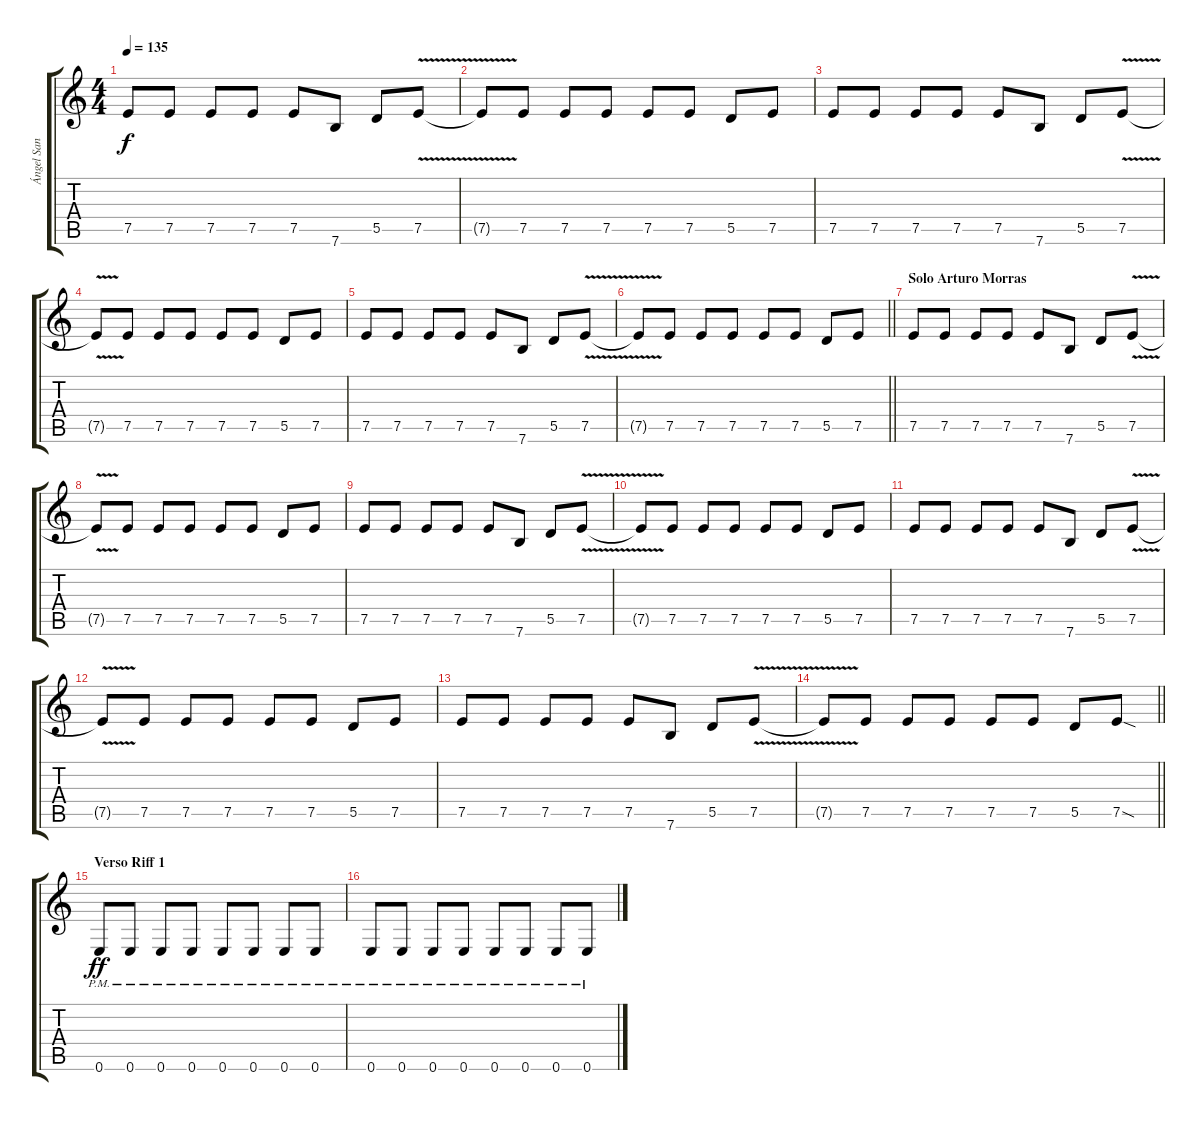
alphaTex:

\track ("Ángel San Juan" "Ángel San ") {instrument overdrivenguitar}
\staff {score tabs}
\tuning (E4 B3 G3 D3 A2 E2) {hide}
\ts (4 4)
\tempo 135
\clef g2
\ks c
7.5.8{dy f} 7.5.8 7.5.8 7.5.8 7.5.8 7.6.8 5.5.8 7.5{v}.8 |
7.5{t}.8 7.5.8 7.5.8 7.5.8 7.5.8 7.5.8 5.5.8 7.5.8 |
7.5.8 7.5.8 7.5.8 7.5.8 7.5.8 7.6.8 5.5.8 7.5{v}.8 |
7.5{t}.8 7.5.8 7.5.8 7.5.8 7.5.8 7.5.8 5.5.8 7.5.8 |
7.5.8 7.5.8 7.5.8 7.5.8 7.5.8 7.6.8 5.5.8 7.5{v}.8 |
\barLineRight lightlight
7.5{t}.8 7.5.8 7.5.8 7.5.8 7.5.8 7.5.8 5.5.8 7.5.8 |
\section ("" "Solo Arturo Morras")
7.5.8 7.5.8 7.5.8 7.5.8 7.5.8 7.6.8 5.5.8 7.5{v}.8 |
7.5{t}.8 7.5.8 7.5.8 7.5.8 7.5.8 7.5.8 5.5.8 7.5.8 |
7.5.8 7.5.8 7.5.8 7.5.8 7.5.8 7.6.8 5.5.8 7.5{v}.8 |
7.5{t}.8 7.5.8 7.5.8 7.5.8 7.5.8 7.5.8 5.5.8 7.5.8 |
7.5.8 7.5.8 7.5.8 7.5.8 7.5.8 7.6.8 5.5.8 7.5{v}.8 |
7.5{t}.8 7.5.8 7.5.8 7.5.8 7.5.8 7.5.8 5.5.8 7.5.8 |
7.5.8 7.5.8 7.5.8 7.5.8 7.5.8 7.6.8 5.5.8 7.5{v}.8 |
\barLineRight lightlight
7.5{t}.8 7.5.8 7.5.8 7.5.8 7.5.8 7.5.8 5.5.8 7.5{sod}.8 |
\section ("" "Verso Riff 1")
0.6{pm}.8{dy ff} 0.6{pm}.8 0.6{pm}.8 0.6{pm}.8 0.6{pm}.8 0.6{pm}.8 0.6{pm}.8 0.6{pm}.8 |
0.6{pm}.8 0.6{pm}.8 0.6{pm}.8 0.6{pm}.8 0.6{pm}.8 0.6{pm}.8 0.6{pm}.8 0.6{pm}.8
